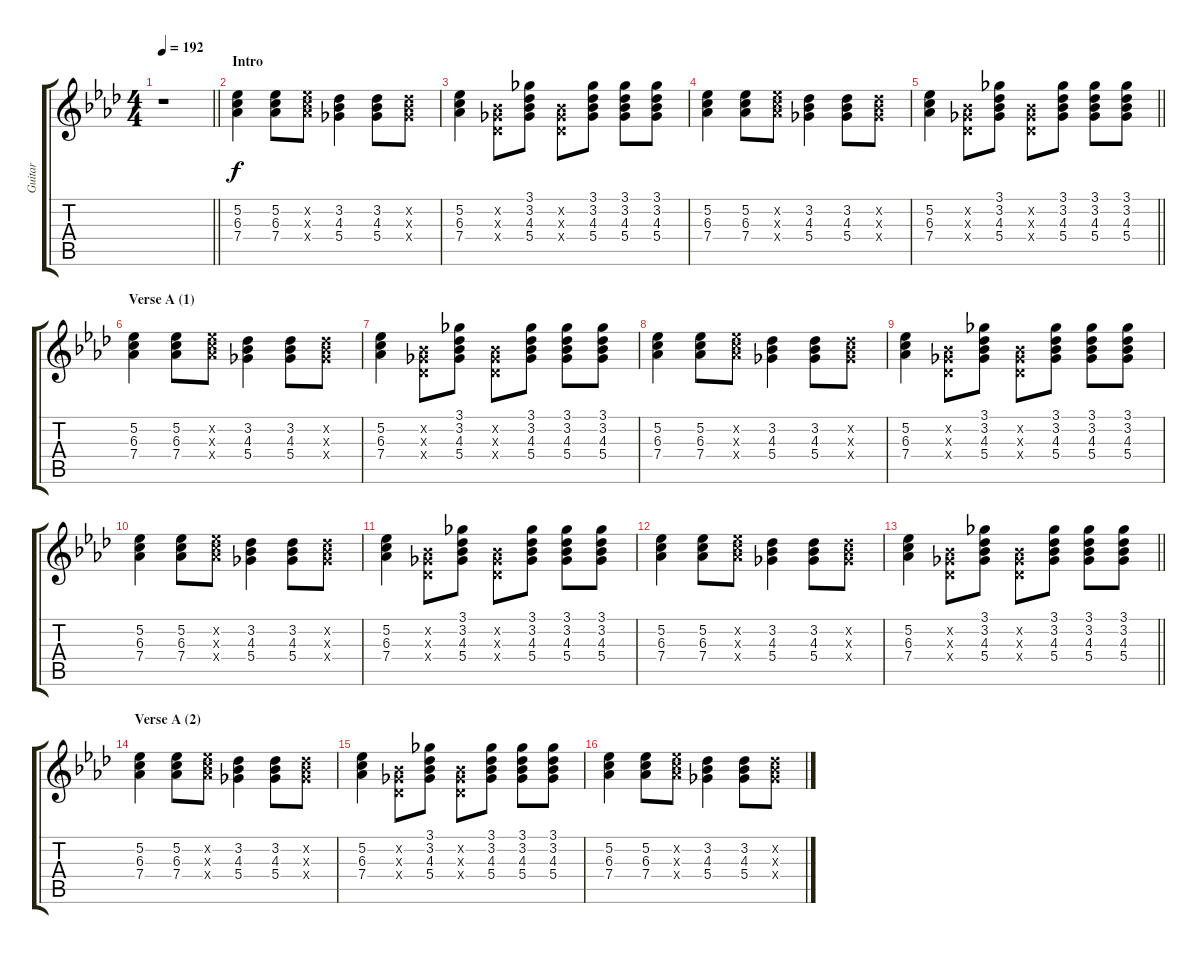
\track ("Guitar" "Guitar") {instrument electricguitarjazz}
\staff {score tabs}
\tuning (Eb4 Bb3 Gb3 Db3 Ab2 Eb2) {hide}
\ts (4 4)
\tempo 192
\clef g2
\barLineRight lightlight
\ks ab
r.1{dy f instrument electricguitarjazz} |
\section ("" "Intro")
(5.2 6.3 7.4).4 (5.2 6.3 7.4).8 (5.2{x} 6.3{x} 7.4{x}).8 (3.2 4.3 5.4).4 (3.2 4.3 5.4).8 (3.2{x} 4.3{x} 5.4{x}).8 |
(5.2 6.3 7.4).4 (0.2{x} 0.3{x} 0.4{x}).8 (3.1 3.2 4.3 5.4).8 (0.2{x} 0.3{x} 0.4{x}).8 (3.1 3.2 4.3 5.4).8 (3.1 3.2 4.3 5.4).8 (3.1 3.2 4.3 5.4).8 |
(5.2 6.3 7.4).4 (5.2 6.3 7.4).8 (5.2{x} 6.3{x} 7.4{x}).8 (3.2 4.3 5.4).4 (3.2 4.3 5.4).8 (3.2{x} 4.3{x} 5.4{x}).8 |
\barLineRight lightlight
(5.2 6.3 7.4).4 (0.2{x} 0.3{x} 0.4{x}).8 (3.1 3.2 4.3 5.4).8 (0.2{x} 0.3{x} 0.4{x}).8 (3.1 3.2 4.3 5.4).8 (3.1 3.2 4.3 5.4).8 (3.1 3.2 4.3 5.4).8 |
\section ("" "Verse A (1)")
(5.2 6.3 7.4).4 (5.2 6.3 7.4).8 (5.2{x} 6.3{x} 7.4{x}).8 (3.2 4.3 5.4).4 (3.2 4.3 5.4).8 (3.2{x} 4.3{x} 5.4{x}).8 |
(5.2 6.3 7.4).4 (0.2{x} 0.3{x} 0.4{x}).8 (3.1 3.2 4.3 5.4).8 (0.2{x} 0.3{x} 0.4{x}).8 (3.1 3.2 4.3 5.4).8 (3.1 3.2 4.3 5.4).8 (3.1 3.2 4.3 5.4).8 |
(5.2 6.3 7.4).4 (5.2 6.3 7.4).8 (5.2{x} 6.3{x} 7.4{x}).8 (3.2 4.3 5.4).4 (3.2 4.3 5.4).8 (3.2{x} 4.3{x} 5.4{x}).8 |
(5.2 6.3 7.4).4 (0.2{x} 0.3{x} 0.4{x}).8 (3.1 3.2 4.3 5.4).8 (0.2{x} 0.3{x} 0.4{x}).8 (3.1 3.2 4.3 5.4).8 (3.1 3.2 4.3 5.4).8 (3.1 3.2 4.3 5.4).8 |
(5.2 6.3 7.4).4 (5.2 6.3 7.4).8 (5.2{x} 6.3{x} 7.4{x}).8 (3.2 4.3 5.4).4 (3.2 4.3 5.4).8 (3.2{x} 4.3{x} 5.4{x}).8 |
(5.2 6.3 7.4).4 (0.2{x} 0.3{x} 0.4{x}).8 (3.1 3.2 4.3 5.4).8 (0.2{x} 0.3{x} 0.4{x}).8 (3.1 3.2 4.3 5.4).8 (3.1 3.2 4.3 5.4).8 (3.1 3.2 4.3 5.4).8 |
(5.2 6.3 7.4).4 (5.2 6.3 7.4).8 (5.2{x} 6.3{x} 7.4{x}).8 (3.2 4.3 5.4).4 (3.2 4.3 5.4).8 (3.2{x} 4.3{x} 5.4{x}).8 |
\barLineRight lightlight
(5.2 6.3 7.4).4 (0.2{x} 0.3{x} 0.4{x}).8 (3.1 3.2 4.3 5.4).8 (0.2{x} 0.3{x} 0.4{x}).8 (3.1 3.2 4.3 5.4).8 (3.1 3.2 4.3 5.4).8 (3.1 3.2 4.3 5.4).8 |
\section ("" "Verse A (2)")
(5.2 6.3 7.4).4 (5.2 6.3 7.4).8 (5.2{x} 6.3{x} 7.4{x}).8 (3.2 4.3 5.4).4 (3.2 4.3 5.4).8 (3.2{x} 4.3{x} 5.4{x}).8 |
(5.2 6.3 7.4).4 (0.2{x} 0.3{x} 0.4{x}).8 (3.1 3.2 4.3 5.4).8 (0.2{x} 0.3{x} 0.4{x}).8 (3.1 3.2 4.3 5.4).8 (3.1 3.2 4.3 5.4).8 (3.1 3.2 4.3 5.4).8 |
(5.2 6.3 7.4).4 (5.2 6.3 7.4).8 (5.2{x} 6.3{x} 7.4{x}).8 (3.2 4.3 5.4).4 (3.2 4.3 5.4).8 (3.2{x} 4.3{x} 5.4{x}).8
